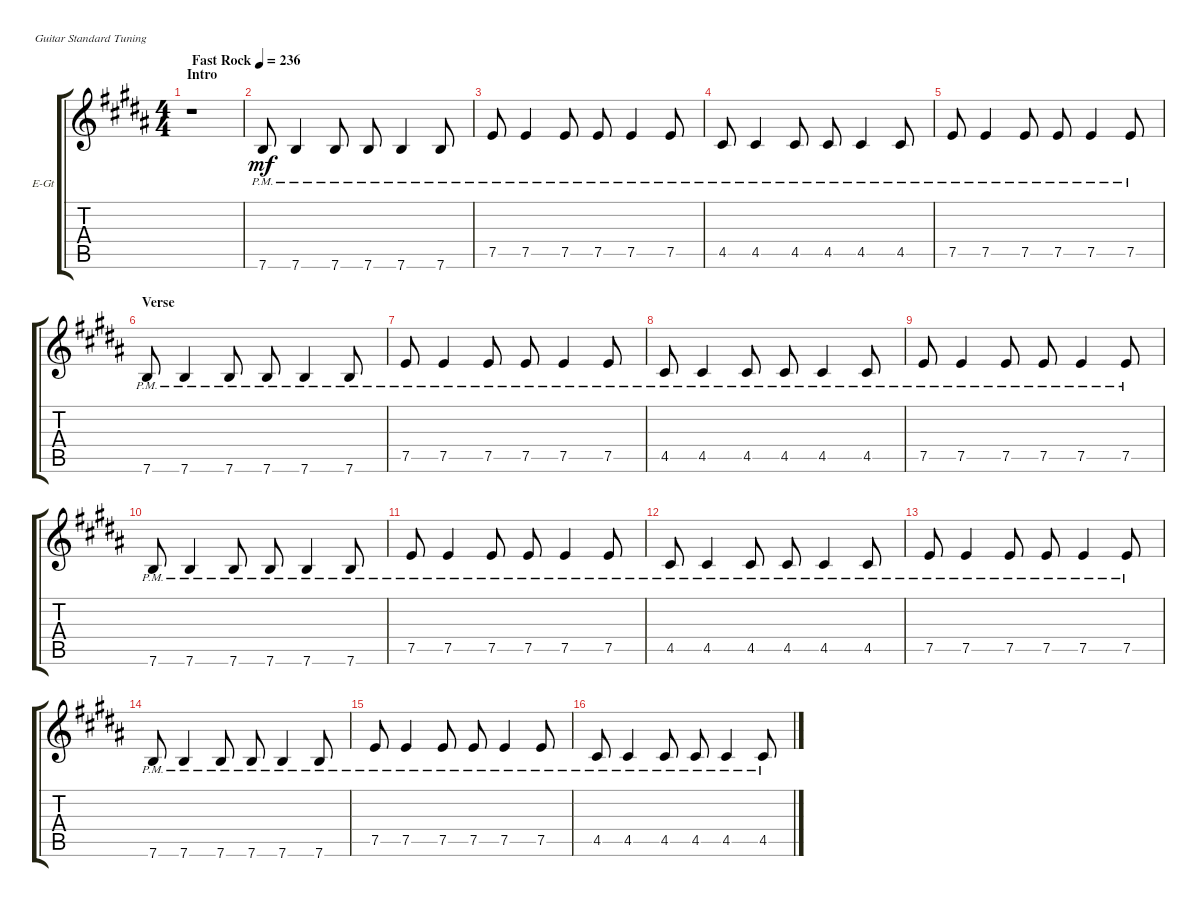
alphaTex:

\defaultSystemsLayout 4
\bracketExtendMode groupsimilarinstruments
\firstSystemTrackNameOrientation horizontal
\otherSystemsTrackNameOrientation horizontal
\track ("Guitar 1" "E-Gt") {instrument overdrivenguitar}
\staff {score tabs}
\tuning (E4 B3 G3 D3 A2 E2)
\ts (4 4)
\section ("" "Intro")
\tempo (236 "Fast Rock")
\clef g2
\ks b
r.1{dy mf instrument overdrivenguitar} |
7.6{pm}.8 7.6{pm}.4 7.6{pm}.8 7.6{pm}.8 7.6{pm}.4 7.6{pm}.8 |
7.5{pm}.8 7.5{pm}.4 7.5{pm}.8 7.5{pm}.8 7.5{pm}.4 7.5{pm}.8 |
4.5{pm}.8 4.5{pm}.4 4.5{pm}.8 4.5{pm}.8 4.5{pm}.4 4.5{pm}.8 |
7.5{pm}.8 7.5{pm}.4 7.5{pm}.8 7.5{pm}.8 7.5{pm}.4 7.5{pm}.8 |
\section ("" "Verse")
7.6{pm}.8 7.6{pm}.4 7.6{pm}.8 7.6{pm}.8 7.6{pm}.4 7.6{pm}.8 |
7.5{pm}.8 7.5{pm}.4 7.5{pm}.8 7.5{pm}.8 7.5{pm}.4 7.5{pm}.8 |
4.5{pm}.8 4.5{pm}.4 4.5{pm}.8 4.5{pm}.8 4.5{pm}.4 4.5{pm}.8 |
7.5{pm}.8 7.5{pm}.4 7.5{pm}.8 7.5{pm}.8 7.5{pm}.4 7.5{pm}.8 |
7.6{pm}.8 7.6{pm}.4 7.6{pm}.8 7.6{pm}.8 7.6{pm}.4 7.6{pm}.8 |
7.5{pm}.8 7.5{pm}.4 7.5{pm}.8 7.5{pm}.8 7.5{pm}.4 7.5{pm}.8 |
4.5{pm}.8 4.5{pm}.4 4.5{pm}.8 4.5{pm}.8 4.5{pm}.4 4.5{pm}.8 |
7.5{pm}.8 7.5{pm}.4 7.5{pm}.8 7.5{pm}.8 7.5{pm}.4 7.5{pm}.8 |
7.6{pm}.8 7.6{pm}.4 7.6{pm}.8 7.6{pm}.8 7.6{pm}.4 7.6{pm}.8 |
7.5{pm}.8 7.5{pm}.4 7.5{pm}.8 7.5{pm}.8 7.5{pm}.4 7.5{pm}.8 |
4.5{pm}.8 4.5{pm}.4 4.5{pm}.8 4.5{pm}.8 4.5{pm}.4 4.5{pm}.8
